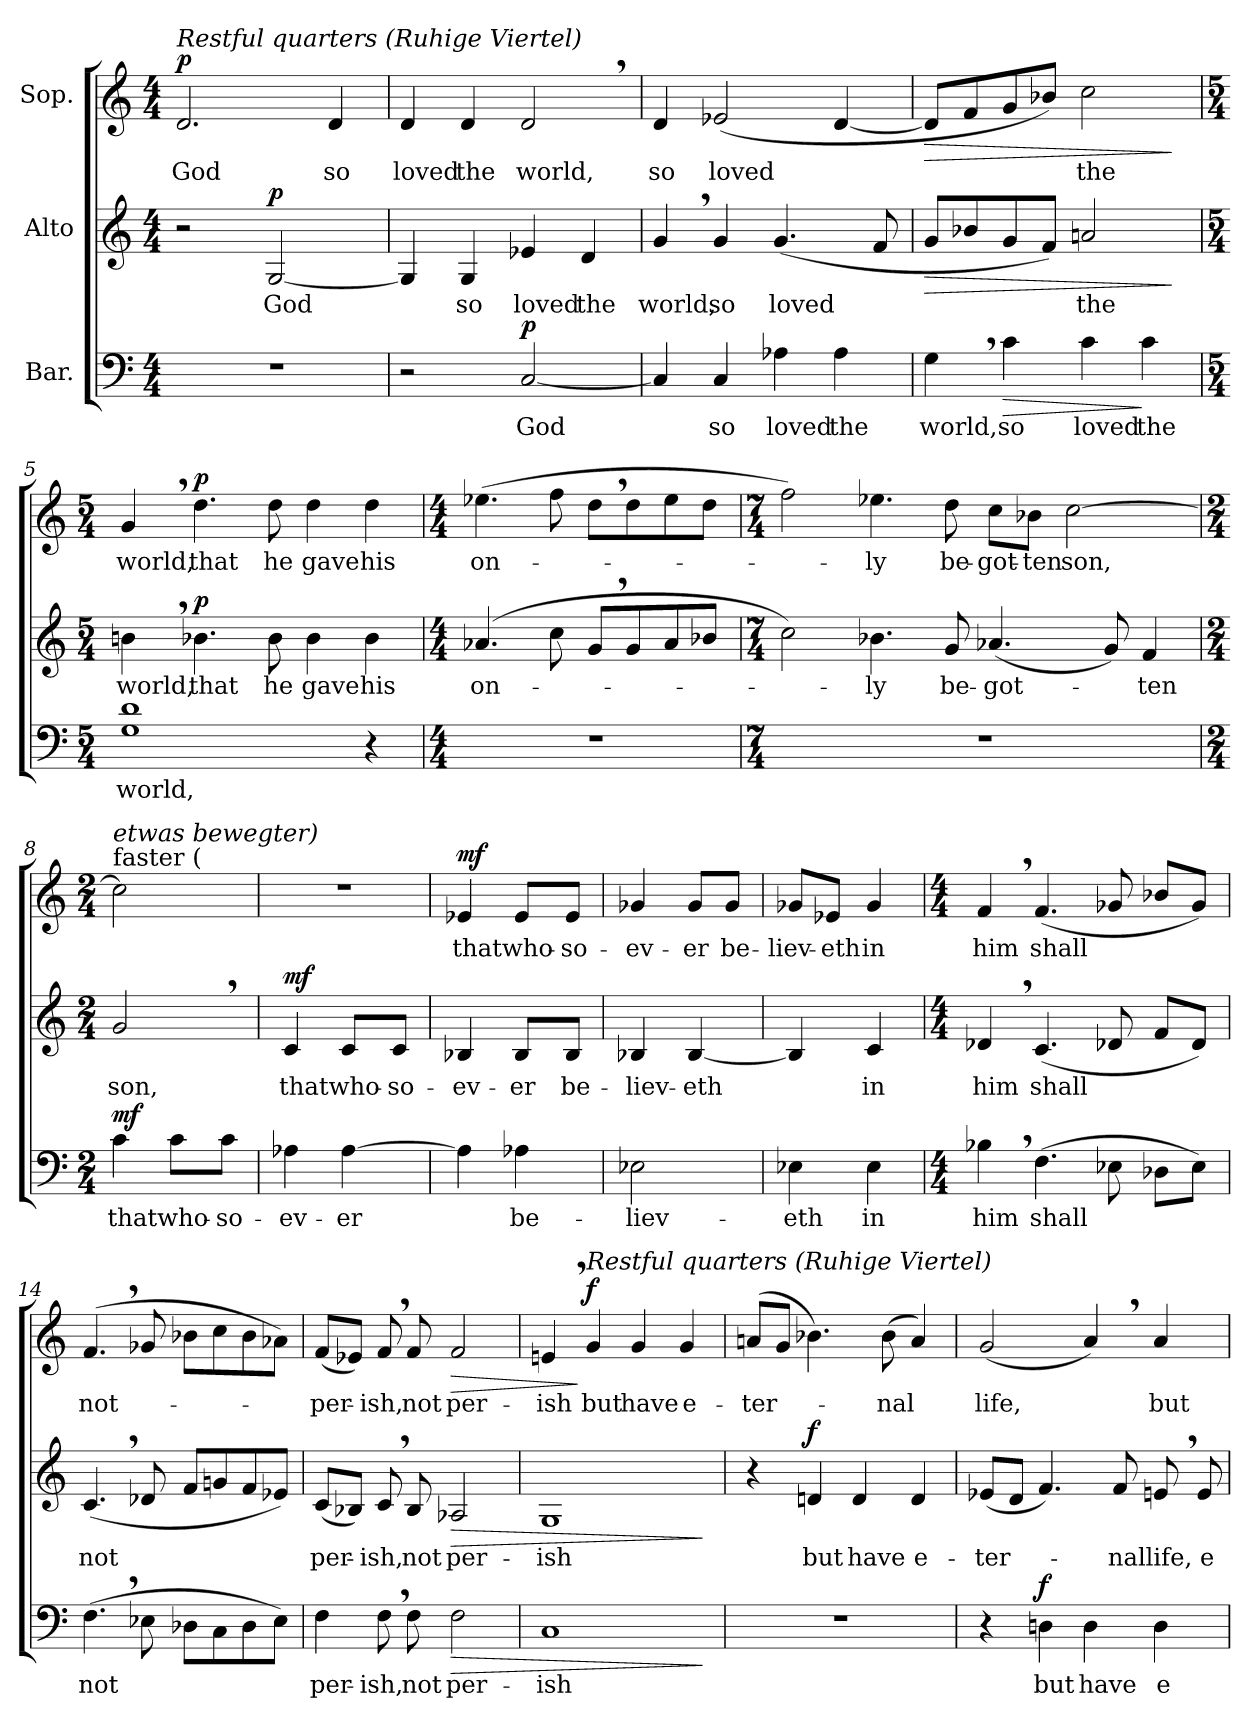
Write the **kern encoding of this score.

**kern	**text	**dynam	**kern	**text	**dynam	**kern	**text	**dynam
*part3	*part3	*part3	*part2	*part2	*part2	*part1	*part1	*part1
*staff3	*staff3	*staff3	*staff2	*staff2	*staff2	*staff1	*staff1	*staff1
*I"Bar.	*	*	*I"Alto	*	*	*I"Sop.	*	*
*clefF4	*	*	*clefG2	*	*	*clefG2	*	*
*k[]	*	*	*k[]	*	*	*k[]	*	*
*C:	*	*	*C:	*	*	*C:	*	*
*M4/4	*	*	*M4/4	*	*	*M4/4	*	*
=1	=1	=1	=1	=1	=1	=1	=1	=1
!	!	!	!	!	!	!LO:TX:a:i:t=Restful quarters (Ruhige Viertel)	!	!
!	!	!	!	!	!	!	!LO:LY:b	!LO:DY:a
1r	.	.	2r	.	.	2.d/	God	p
!	!	!	!	!LO:LY:b	!LO:DY:a	!	!	!
.	.	.	[2G/	God	p	.	.	.
!	!	!	!	!	!	!	!LO:LY:b	!
.	.	.	.	.	.	4d/	so	.
=2	=2	=2	=2	=2	=2	=2	=2	=2
!	!	!	!	!	!	!	!LO:LY:b	!
2r	.	.	4G/]	.	.	4d/	loved	.
!	!	!	!	!LO:LY:b	!	!	!LO:LY:b	!
.	.	.	4G/	so	.	4d/	the	.
!	!LO:LY:b	!LO:DY:a	!	!LO:LY:b	!	!	!LO:LY:b	!
[2C/	God	p	4e-X/	loved	.	2d,>/	world,	.
!	!	!	!	!LO:LY:b	!	!	!	!
.	.	.	4d/	the	.	.	.	.
=3	=3	=3	=3	=3	=3	=3	=3	=3
!	!	!	!	!LO:LY:b	!	!	!LO:LY:b	!
4C/]	.	.	4g,>/	world,	.	4d/	so	.
!	!LO:LY:b	!	!	!LO:LY:b	!	!	!LO:LY:b	!
4C/	so	.	4g/	so	.	(<2e-X/	loved	.
!	!LO:LY:b	!	!	!LO:LY:b	!	!	!	!
4A-X\	loved	.	(<4.g/	loved	.	.	.	.
!	!LO:LY:b	!	!	!	!	!	!	!
4A-\	the	.	.	.	.	[4d/	.	.
.	.	.	8f/	.	.	.	.	.
=4	=4	=4	=4	=4	=4	=4	=4	=4
!	!LO:LY:b	!	!	!	!LO:HP:b	!	!	!LO:HP:b
4G,>\	world,	.	8g/L	.	>	8d/L]	.	>
.	.	.	8b-X/	.	.	8f/	.	.
!	!LO:LY:b	!LO:HP:b	!	!	!	!	!	!
4c\	so	>	8g/	.	.	8g/	.	.
.	.	.	8f/J)	.	.	8b-X/J)	.	.
!	!LO:LY:b	!	!	!LO:LY:b	!	!	!LO:LY:b	!
4c\	loved	.	2an/	the	.	2cc\	the	.
!	!LO:LY:b	!	!	!	!	!	!	!
4c\	the	]	.	.	.	.	.	.
.	.	.	.	.	]	.	.	]
!!LO:LB:g=z
=5	=5	=5	=5	=5	=5	=5	=5	=5
*M5/4	*	*	*M5/4	*	*	*M5/4	*	*
!	!LO:LY:b	!	!	!LO:LY:b	!	!	!LO:LY:b	!
1G 1d	world,	.	4bn,>\	world,	.	4g,>/	world,	.
!	!	!	!	!LO:LY:b	!LO:DY:a	!	!LO:LY:b	!LO:DY:a
.	.	.	4.b-X\	that	p	4.dd\	that	p
!	!	!	!	!LO:LY:b	!	!	!LO:LY:b	!
.	.	.	8b-\	he	.	8dd\	he	.
!	!	!	!	!LO:LY:b	!	!	!LO:LY:b	!
.	.	.	4b-\	gave	.	4dd\	gave	.
!	!	!	!	!LO:LY:b	!	!	!LO:LY:b	!
4r	.	.	4b-\	his	.	4dd\	his	.
=6	=6	=6	=6	=6	=6	=6	=6	=6
*M4/4	*	*	*M4/4	*	*	*M4/4	*	*
!	!	!	!	!LO:LY:b	!	!	!LO:LY:b	!
1r	.	.	(4.a-X/	on-	.	(>4.ee-X\	on-	.
.	.	.	8cc\	.	.	8ff\	.	.
.	.	.	8g,>/L	.	.	8dd,>\L	.	.
.	.	.	8g/	.	.	8dd\	.	.
.	.	.	8a-/	.	.	8ee-\	.	.
.	.	.	8b-X/J	.	.	8dd\J	.	.
=7	=7	=7	=7	=7	=7	=7	=7	=7
*M7/4	*	*	*M7/4	*	*	*M7/4	*	*
1..r	.	.	2cc\)	.	.	2ff\)	.	.
!	!	!	!	!LO:LY:b	!	!	!LO:LY:b	!
.	.	.	4.b-X\	-ly	.	4.ee-X\	-ly	.
!	!	!	!	!LO:LY:b	!	!	!LO:LY:b	!
.	.	.	8g/	be-	.	8dd\	be-	.
!	!	!	!	!LO:LY:b	!	!	!LO:LY:b	!
.	.	.	(<4.a-X/	-got-	.	8cc\L	-got-	.
!	!	!	!	!	!	!	!LO:LY:b	!
.	.	.	.	.	.	8b-X\J	-ten	.
!	!	!	!	!	!	!	!LO:LY:b	!
.	.	.	.	.	.	[2cc\	son,	.
.	.	.	8g/)	.	.	.	.	.
!	!	!	!	!LO:LY:b	!	!	!	!
.	.	.	4f/	-ten	.	.	.	.
!!LO:LB:g=z
=8	=8	=8	=8	=8	=8	=8	=8	=8
*M2/4	*	*	*M2/4	*	*	*M2/4	*	*
!	!	!	!	!	!	!LO:TX:a:t=faster (	!	!
!	!	!	!	!	!	!LO:TX:a:i:t=etwas bewegter)	!	!
!	!LO:LY:b	!LO:DY:a	!	!LO:LY:b	!	!	!	!
4c\	that	mf	2g,>/	son,	.	2cc\]	.	.
!	!LO:LY:b	!	!	!	!	!	!	!
8c\L	who-	.	.	.	.	.	.	.
!	!LO:LY:b	!	!	!	!	!	!	!
8c\J	-so-	.	.	.	.	.	.	.
=9	=9	=9	=9	=9	=9	=9	=9	=9
!	!LO:LY:b	!	!	!LO:LY:b	!LO:DY:a	!	!	!
4A-X\	-ev-	.	4c/	that	mf	2r	.	.
!	!LO:LY:b	!	!	!LO:LY:b	!	!	!	!
[4A-\	-er	.	8c/L	who-	.	.	.	.
!	!	!	!	!LO:LY:b	!	!	!	!
.	.	.	8c/J	-so-	.	.	.	.
=10	=10	=10	=10	=10	=10	=10	=10	=10
!	!	!	!	!LO:LY:b	!	!	!LO:LY:b	!LO:DY:a
4A-\]	.	.	4B-X/	-ev-	.	4e-X/	that	mf
!	!LO:LY:b	!	!	!LO:LY:b	!	!	!LO:LY:b	!
4A-X\	be-	.	8B-/L	-er	.	8e-/L	who-	.
!	!	!	!	!LO:LY:b	!	!	!LO:LY:b	!
.	.	.	8B-/J	be-	.	8e-/J	-so-	.
=11	=11	=11	=11	=11	=11	=11	=11	=11
!	!LO:LY:b	!	!	!LO:LY:b	!	!	!LO:LY:b	!
2E-X\	-liev-	.	4B-X/	-liev-	.	4g-X/	-ev-	.
!	!	!	!	!LO:LY:b	!	!	!LO:LY:b	!
.	.	.	[4B-/	-eth	.	8g-/L	-er	.
!	!	!	!	!	!	!	!LO:LY:b	!
.	.	.	.	.	.	8g-/J	be-	.
=12	=12	=12	=12	=12	=12	=12	=12	=12
!	!LO:LY:b	!	!	!	!	!	!LO:LY:b	!
4E-X\	-eth	.	4B-/]	.	.	8g-X/L	-liev-	.
!	!	!	!	!	!	!	!LO:LY:b	!
.	.	.	.	.	.	8e-X/J	-eth	.
!	!LO:LY:b	!	!	!LO:LY:b	!	!	!LO:LY:b	!
4E-\	in	.	4c/	in	.	4g-/	in	.
=13	=13	=13	=13	=13	=13	=13	=13	=13
*M4/4	*	*	*M4/4	*	*	*M4/4	*	*
!	!LO:LY:b	!	!	!LO:LY:b	!	!	!LO:LY:b	!
4B-X,>\	him	.	4d-X,>/	him	.	4f,>/	him	.
!	!LO:LY:b	!	!	!LO:LY:b	!	!	!LO:LY:b	!
(>4.F\	shall	.	(<4.c/	shall	.	(<4.f/	shall	.
8E-X\	.	.	8d-X/	.	.	8g-X/	.	.
8D-X\L	.	.	8f/L	.	.	8b-X/L	.	.
8E-\J)	.	.	8d-/J)	.	.	8g-/J)	.	.
!!LO:PB:g=z
=14	=14	=14	=14	=14	=14	=14	=14	=14
!	!LO:LY:b	!	!	!LO:LY:b	!	!	!LO:LY:b	!
(>4.F,>\	not	.	(<4.c,>/	not	.	(4.f,>/	not-	.
8E-X\	.	.	8d-X/	.	.	8g-X/	.	.
8D-X\L	.	.	8f/L	.	.	8b-X\L	.	.
8C\	.	.	8gn/	.	.	8cc\	.	.
8D-\	.	.	8f/	.	.	8b-\	.	.
8E-\J)	.	.	8e-X/J)	.	.	8a-X\J)	.	.
=15	=15	=15	=15	=15	=15	=15	=15	=15
!	!LO:LY:b	!	!	!LO:LY:b	!	!	!LO:LY:b	!
4F\	per-	.	(<8c/L	per-	.	(<8f/L	-per-	.
.	.	.	8B-X/J)	.	.	8e-X/J)	.	.
!	!LO:LY:b	!	!	!LO:LY:b	!	!	!LO:LY:b	!
8F,>\	-ish,	.	8c,>/	-ish,	.	8f,>/	-ish,	.
!	!LO:LY:b	!	!	!LO:LY:b	!	!	!LO:LY:b	!
8F\	not	.	8B-/	not	.	8f/	not	.
!	!LO:LY:b	!LO:HP:b	!	!LO:LY:b	!LO:HP:b	!	!LO:LY:b	!LO:HP:b
2F\	per-	>	2A-X/	per-	>	2f/	per-	>
=16	=16	=16	=16	=16	=16	=16	=16	=16
!	!LO:LY:b	!	!	!LO:LY:b	!	!	!LO:LY:b	!
1C	-ish	.	1G	-ish	.	4en,>/	-ish	.
!	!	!	!	!	!	!LO:TX:a:i:t=Restful quarters (Ruhige Viertel)	!	!
!	!	!	!	!	!	!	!LO:LY:b	!LO:DY:n=1:a
.	.	.	.	.	.	4g/	but	] f
!	!	!	!	!	!	!	!LO:LY:b	!
.	.	.	.	.	.	4g/	have	.
!	!	!	!	!	!	!	!LO:LY:b	!
.	.	.	.	.	.	4g/	e-	.
.	.	]	.	.	]	.	.	.
=17	=17	=17	=17	=17	=17	=17	=17	=17
!	!	!	!	!	!	!	!LO:LY:b	!
1r	.	.	4r	.	.	(>8an/L	-ter-	.
.	.	.	.	.	.	8g/J	.	.
!	!	!	!	!LO:LY:b	!LO:DY:a	!	!	!
.	.	.	4dn/	but	f	4.b-X\)	.	.
!	!	!	!	!LO:LY:b	!	!	!	!
.	.	.	4d/	have	.	.	.	.
!	!	!	!	!	!	!	!LO:LY:b	!
.	.	.	.	.	.	(>8b-\	-nal	.
!	!	!	!	!LO:LY:b	!	!	!	!
.	.	.	4d/	e-	.	4a/)	.	.
=18	=18	=18	=18	=18	=18	=18	=18	=18
!	!	!	!	!LO:LY:b	!	!	!LO:LY:b	!
4r	.	.	(<8e-X/L	-ter-	.	(<2g/	life,	.
.	.	.	8d/J	.	.	.	.	.
!	!LO:LY:b	!LO:DY:a	!	!	!	!	!	!
4Dn\	but	f	4.f/)	.	.	.	.	.
!	!LO:LY:b	!	!	!	!	!	!	!
4D\	have	.	.	.	.	4a,>/)	.	.
!	!	!	!	!LO:LY:b	!	!	!	!
.	.	.	8f/	-nal	.	.	.	.
!	!LO:LY:b	!	!	!LO:LY:b	!	!	!LO:LY:b	!
4D\	e-	.	8en,>/	life,	.	4a/	but	.
!	!	!	!	!LO:LY:b	!	!	!	!
.	.	.	8e/	e-	.	.	.	.
=	=	=	=	=	=	=	=	=
*-	*-	*-	*-	*-	*-	*-	*-	*-
